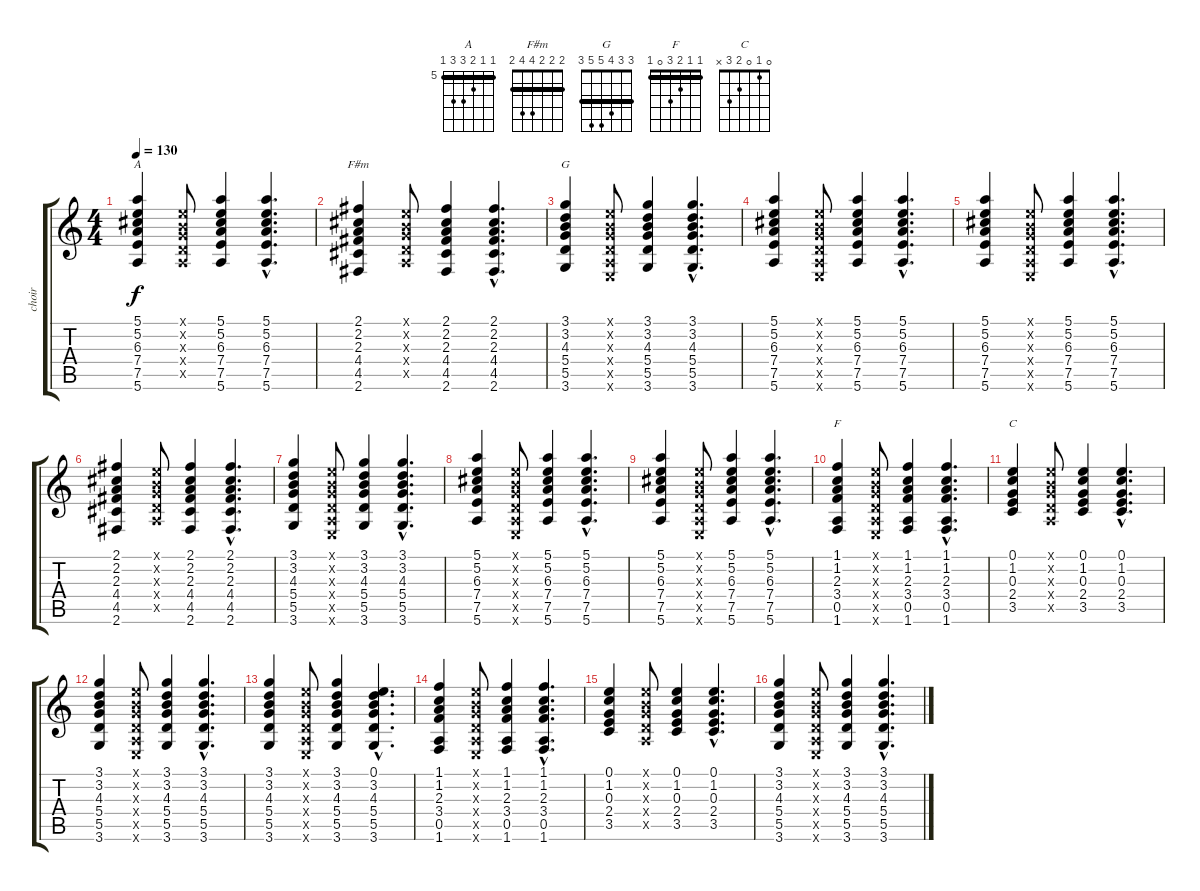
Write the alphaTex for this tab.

\track ("choir" "choir") {instrument acousticguitarsteel}
\staff {score tabs}
\tuning (E4 B3 G3 D3 A2 E2) {hide}
\chord ("A" 5 5 6 7 7 5) {firstfret 5 barre 5}
\chord ("F#m" 2 2 2 4 4 2) {barre 2}
\chord ("G" 3 3 4 5 5 3) {barre 3}
\chord ("F" 1 1 2 3 0 1) {barre 1}
\chord ("C" 0 1 0 2 3 x)
\ts (4 4)
\tempo 130
\clef g2
\ks c
(5.1 5.2 6.3 7.4 7.5 5.6).4{ch "A" dy f} (0.1{x} 0.2{x} 0.3{x} 0.4{x} 0.5{x}).8 (5.1 5.2 6.3 7.4 7.5 5.6).4 (5.1{hac} 5.2{hac} 6.3{hac} 7.4{hac} 7.5{hac} 5.6{hac}).4{d} |
(2.1 2.2 2.3 4.4 4.5 2.6).4{ch "F#m"} (0.1{x} 0.2{x} 0.3{x} 0.4{x} 0.5{x}).8 (2.1 2.2 2.3 4.4 4.5 2.6).4 (2.1{hac} 2.2{hac} 2.3{hac} 4.4{hac} 4.5{hac} 2.6{hac}).4{d} |
(3.1 3.2 4.3 5.4 5.5 3.6).4{ch "G"} (0.1{x} 0.2{x} 0.3{x} 0.4{x} 0.5{x} 0.6{x}).8 (3.1 3.2 4.3 5.4 5.5 3.6).4 (3.1{hac} 3.2{hac} 4.3{hac} 5.4{hac} 5.5{hac} 3.6{hac}).4{d} |
(5.1 5.2 6.3 7.4 7.5 5.6).4 (0.1{x} 0.2{x} 0.3{x} 0.4{x} 0.5{x} 0.6{x}).8 (5.1 5.2 6.3 7.4 7.5 5.6).4 (5.1{hac} 5.2{hac} 6.3{hac} 7.4{hac} 7.5{hac} 5.6{hac}).4{d} |
(5.1 5.2 6.3 7.4 7.5 5.6).4 (0.1{x} 0.2{x} 0.3{x} 0.4{x} 0.5{x} 0.6{x}).8 (5.1 5.2 6.3 7.4 7.5 5.6).4 (5.1{hac} 5.2{hac} 6.3{hac} 7.4{hac} 7.5{hac} 5.6{hac}).4{d} |
(2.1 2.2 2.3 4.4 4.5 2.6).4 (0.1{x} 0.2{x} 0.3{x} 0.4{x} 0.5{x}).8 (2.1 2.2 2.3 4.4 4.5 2.6).4 (2.1{hac} 2.2{hac} 2.3{hac} 4.4{hac} 4.5{hac} 2.6{hac}).4{d} |
(3.1 3.2 4.3 5.4 5.5 3.6).4 (0.1{x} 0.2{x} 0.3{x} 0.4{x} 0.5{x} 0.6{x}).8 (3.1 3.2 4.3 5.4 5.5 3.6).4 (3.1{hac} 3.2{hac} 4.3{hac} 5.4{hac} 5.5{hac} 3.6{hac}).4{d} |
(5.1 5.2 6.3 7.4 7.5 5.6).4 (0.1{x} 0.2{x} 0.3{x} 0.4{x} 0.5{x} 0.6{x}).8 (5.1 5.2 6.3 7.4 7.5 5.6).4 (5.1{hac} 5.2{hac} 6.3{hac} 7.4{hac} 7.5{hac} 5.6{hac}).4{d} |
(5.1 5.2 6.3 7.4 7.5 5.6).4 (0.1{x} 0.2{x} 0.3{x} 0.4{x} 0.5{x} 0.6{x}).8 (5.1 5.2 6.3 7.4 7.5 5.6).4 (5.1{hac} 5.2{hac} 6.3{hac} 7.4{hac} 7.5{hac} 5.6{hac}).4{d} |
(1.1 1.2 2.3 3.4 0.5 1.6).4{ch "F"} (0.1{x} 0.2{x} 0.3{x} 0.4{x} 0.5{x} 0.6{x}).8 (1.1 1.2 2.3 3.4 0.5 1.6).4 (1.1{hac} 1.2{hac} 2.3{hac} 3.4{hac} 0.5{hac} 1.6{hac}).4{d} |
(0.1 1.2 0.3 2.4 3.5).4{ch "C"} (0.1{x} 0.2{x} 0.3{x} 0.4{x} 0.5{x}).8 (0.1 1.2 0.3 2.4 3.5).4 (0.1{hac} 1.2{hac} 0.3{hac} 2.4{hac} 3.5{hac}).4{d} |
(3.1 3.2 4.3 5.4 5.5 3.6).4 (0.1{x} 0.2{x} 0.3{x} 0.4{x} 0.5{x} 0.6{x}).8 (3.1 3.2 4.3 5.4 5.5 3.6).4 (3.1{hac} 3.2{hac} 4.3{hac} 5.4{hac} 5.5{hac} 3.6{hac}).4{d} |
(3.1 3.2 4.3 5.4 5.5 3.6).4 (0.1{x} 0.2{x} 0.3{x} 0.4{x} 0.5{x} 0.6{x}).8 (3.1 3.2 4.3 5.4 5.5 3.6).4 (0.1{hac} 3.2{hac} 4.3{hac} 5.4{hac} 5.5{hac} 3.6{hac}).4{d} |
(1.1 1.2 2.3 3.4 0.5 1.6).4 (0.1{x} 0.2{x} 0.3{x} 0.4{x} 0.5{x} 0.6{x}).8 (1.1 1.2 2.3 3.4 0.5 1.6).4 (1.1{hac} 1.2{hac} 2.3{hac} 3.4{hac} 0.5{hac} 1.6{hac}).4{d} |
(0.1 1.2 0.3 2.4 3.5).4 (0.1{x} 0.2{x} 0.3{x} 0.4{x} 0.5{x}).8 (0.1 1.2 0.3 2.4 3.5).4 (0.1{hac} 1.2{hac} 0.3{hac} 2.4{hac} 3.5{hac}).4{d} |
(3.1 3.2 4.3 5.4 5.5 3.6).4 (0.1{x} 0.2{x} 0.3{x} 0.4{x} 0.5{x} 0.6{x}).8 (3.1 3.2 4.3 5.4 5.5 3.6).4 (3.1{hac} 3.2{hac} 4.3{hac} 5.4{hac} 5.5{hac} 3.6{hac}).4{d}
